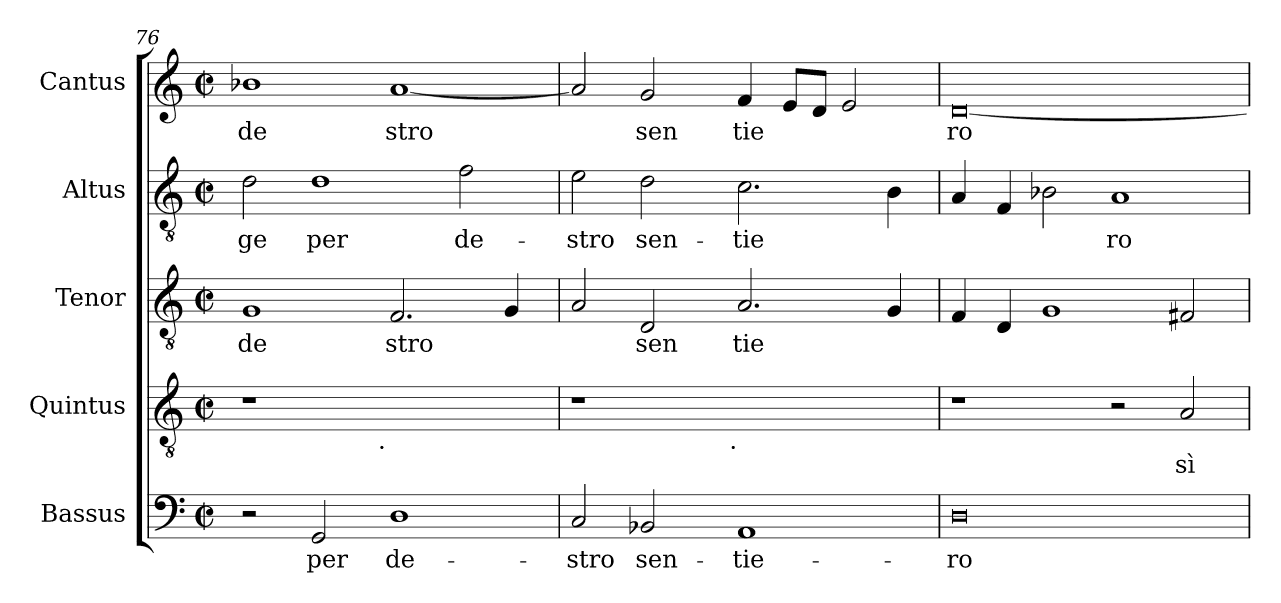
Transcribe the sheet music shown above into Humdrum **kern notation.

**kern	**text	**kern	**text	**kern	**text	**kern	**text	**kern	**text
*part5	*part5	*part4	*part4	*part3	*part3	*part2	*part2	*part1	*part1
*staff5	*staff5	*staff4	*staff4	*staff3	*staff3	*staff2	*staff2	*staff1	*staff1
*I"Bassus	*	*I"Quintus	*	*I"Tenor	*	*I"Altus	*	*I"Cantus	*
!!LO:PB:g=z
*clefF4	*	*clefGv2	*	*clefGv2	*	*clefGv2	*	*clefG2	*
*k[]	*	*k[]	*	*k[]	*	*k[]	*	*k[]	*
*C:	*	*C:	*	*C:	*	*C:	*	*C:	*
*M2/2	*	*M2/2	*	*M2/2	*	*M2/2	*	*M2/2	*
*met(c|)	*	*met(c|)	*	*met(c|)	*	*met(c|)	*	*met(c|)	*
=76	=76	=76	=76	=76	=76	=76	=76	=76	=76
!	!	!	!	!	!LO:LY:b:cj	!	!LO:LY:b:cj	!	!LO:LY:b:cj
*	*	*^	*	*	*	*	*	*	*
2r	.	1r	2ryy	.	1G	de	2d\	ge	1b-X	de
!	!LO:LY:b:cj	!	!	!	!	!	!	!LO:LY:b:cj	!	!
2GG/	per	.	4...ryy	.	.	.	1d	per	.	.
!	!	!	!LO:TX:b:t=.	!	!	!	!	!	!	!
.	.	.	1ryy	.	.	.	.	.	.	.
!	!LO:LY:b:cj	!	!	!	!	!LO:LY:b:cj	!	!	!	!LO:LY:b:cj
1D	de-	1ryy	.	.	2.F/	stro	.	.	[<1a	stro
!	!	!	!	!	!	!	!	!LO:LY:b:cj	!	!
.	.	.	.	.	.	.	2f\	de-	.	.
!	!	!	!	!	!	!LO:LY:b:cj	!	!	!	!
.	.	.	.	.	4G/	.	.	.	.	.
.	.	.	32ryy	.	.	.	.	.	.	.
=77	=77	=77	=77	=77	=77	=77	=77	=77	=77	=77
!	!LO:LY:b:cj	!	!	!	!	!LO:LY:b:cj	!	!LO:LY:b:cj	!	!LO:LY:b:cj
2C/	-stro	1r	2ryy	.	2A/	.	2e\	-stro	2a/]	.
!	!LO:LY:b:cj	!	!	!	!	!LO:LY:b:cj	!	!LO:LY:b:cj	!	!LO:LY:b:cj
2BB-X/	sen-	.	4ryy	.	2D/	sen	2d\	sen-	2g/	sen
.	.	.	8...ryy	.	.	.	.	.	.	.
!	!	!	!LO:TX:b:t=.	!	!	!	!	!	!	!
.	.	.	1ryy	.	.	.	.	.	.	.
!	!LO:LY:b:cj	!	!	!	!	!LO:LY:b:cj	!	!LO:LY:b:cj	!	!LO:LY:b:cj
1AA	-tie-	1ryy	.	.	2.A/	tie	2.c\	-tie-	4f/	tie
!	!	!	!	!	!	!	!	!	!	!LO:LY:b:cj
.	.	.	.	.	.	.	.	.	8e/L	.
!	!	!	!	!	!	!	!	!	!	!LO:LY:b:cj
.	.	.	.	.	.	.	.	.	8d/J	.
!	!	!	!	!	!	!	!	!	!	!LO:LY:b:cj
.	.	.	.	.	.	.	.	.	2e/	.
!	!	!	!	!	!	!LO:LY:b:cj	!	!LO:LY:b:cj	!	!
.	.	.	.	.	4G/	.	4B\	--	.	.
.	.	.	64ryy	.	.	.	.	.	.	.
=78	=78	=78	=78	=78	=78	=78	=78	=78	=78	=78
!	!LO:LY:b:cj	!	!	!	!	!LO:LY:b:cj	!	!LO:LY:b:cj	!	!LO:LY:b:cj
*	*	*v	*v	*	*	*	*	*	*	*
0D	-ro	1r	.	4F/	.	4A/	--	[<0d	ro
!	!	!	!	!	!LO:LY:b:cj	!	!LO:LY:b:cj	!	!
.	.	.	.	4D/	.	4F/	--	.	.
!	!	!	!	!	!LO:LY:b:cj	!	!LO:LY:b:cj	!	!
.	.	.	.	1G	.	2B-\	--	.	.
!	!	!	!	!	!	!	!LO:LY:b:cj	!	!
.	.	2r	.	.	.	1A	-ro	.	.
!	!	!	!LO:LY:b	!	!LO:LY:b:cj	!	!	!	!
.	.	2A/	sì	2F#/	.	.	.	.	.
=	=	=	=	=	=	=	=	=	=
*-	*-	*-	*-	*-	*-	*-	*-	*-	*-
